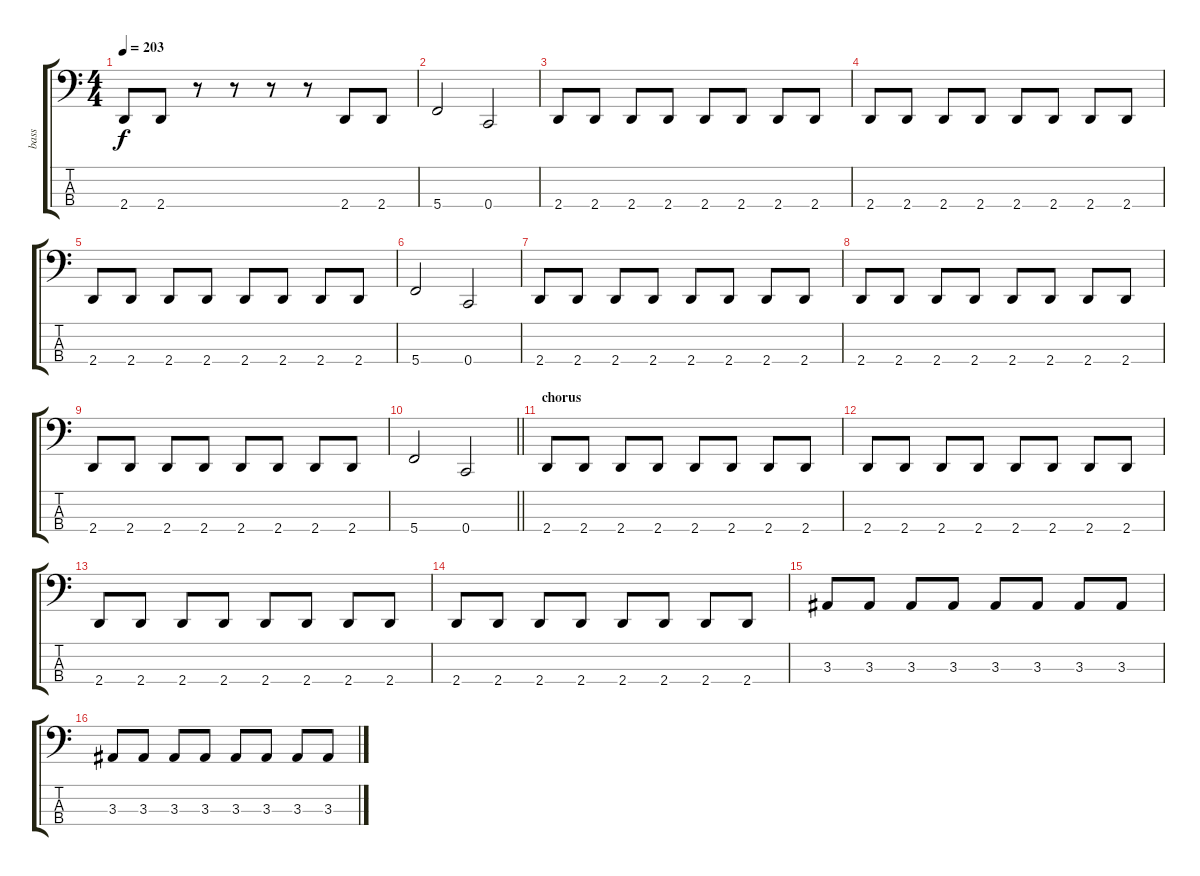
\track ("bass" "bass") {instrument electricbasspick}
\staff {score tabs}
\tuning (F2 C2 G1 C1) {hide}
\ts (4 4)
\tempo 203
\clef f4
\ks c
2.4.8{dy f} 2.4.8 r.8 r.8 r.8 r.8 2.4.8 2.4.8 |
5.4.2 0.4.2 |
2.4.8 2.4.8 2.4.8 2.4.8 2.4.8 2.4.8 2.4.8 2.4.8 |
2.4.8 2.4.8 2.4.8 2.4.8 2.4.8 2.4.8 2.4.8 2.4.8 |
2.4.8 2.4.8 2.4.8 2.4.8 2.4.8 2.4.8 2.4.8 2.4.8 |
5.4.2 0.4.2 |
2.4.8 2.4.8 2.4.8 2.4.8 2.4.8 2.4.8 2.4.8 2.4.8 |
2.4.8 2.4.8 2.4.8 2.4.8 2.4.8 2.4.8 2.4.8 2.4.8 |
2.4.8 2.4.8 2.4.8 2.4.8 2.4.8 2.4.8 2.4.8 2.4.8 |
\barLineRight lightlight
5.4.2 0.4.2 |
\section ("" "chorus")
2.4.8 2.4.8 2.4.8 2.4.8 2.4.8 2.4.8 2.4.8 2.4.8 |
2.4.8 2.4.8 2.4.8 2.4.8 2.4.8 2.4.8 2.4.8 2.4.8 |
2.4.8 2.4.8 2.4.8 2.4.8 2.4.8 2.4.8 2.4.8 2.4.8 |
2.4.8 2.4.8 2.4.8 2.4.8 2.4.8 2.4.8 2.4.8 2.4.8 |
3.3.8 3.3.8 3.3.8 3.3.8 3.3.8 3.3.8 3.3.8 3.3.8 |
3.3.8 3.3.8 3.3.8 3.3.8 3.3.8 3.3.8 3.3.8 3.3.8
